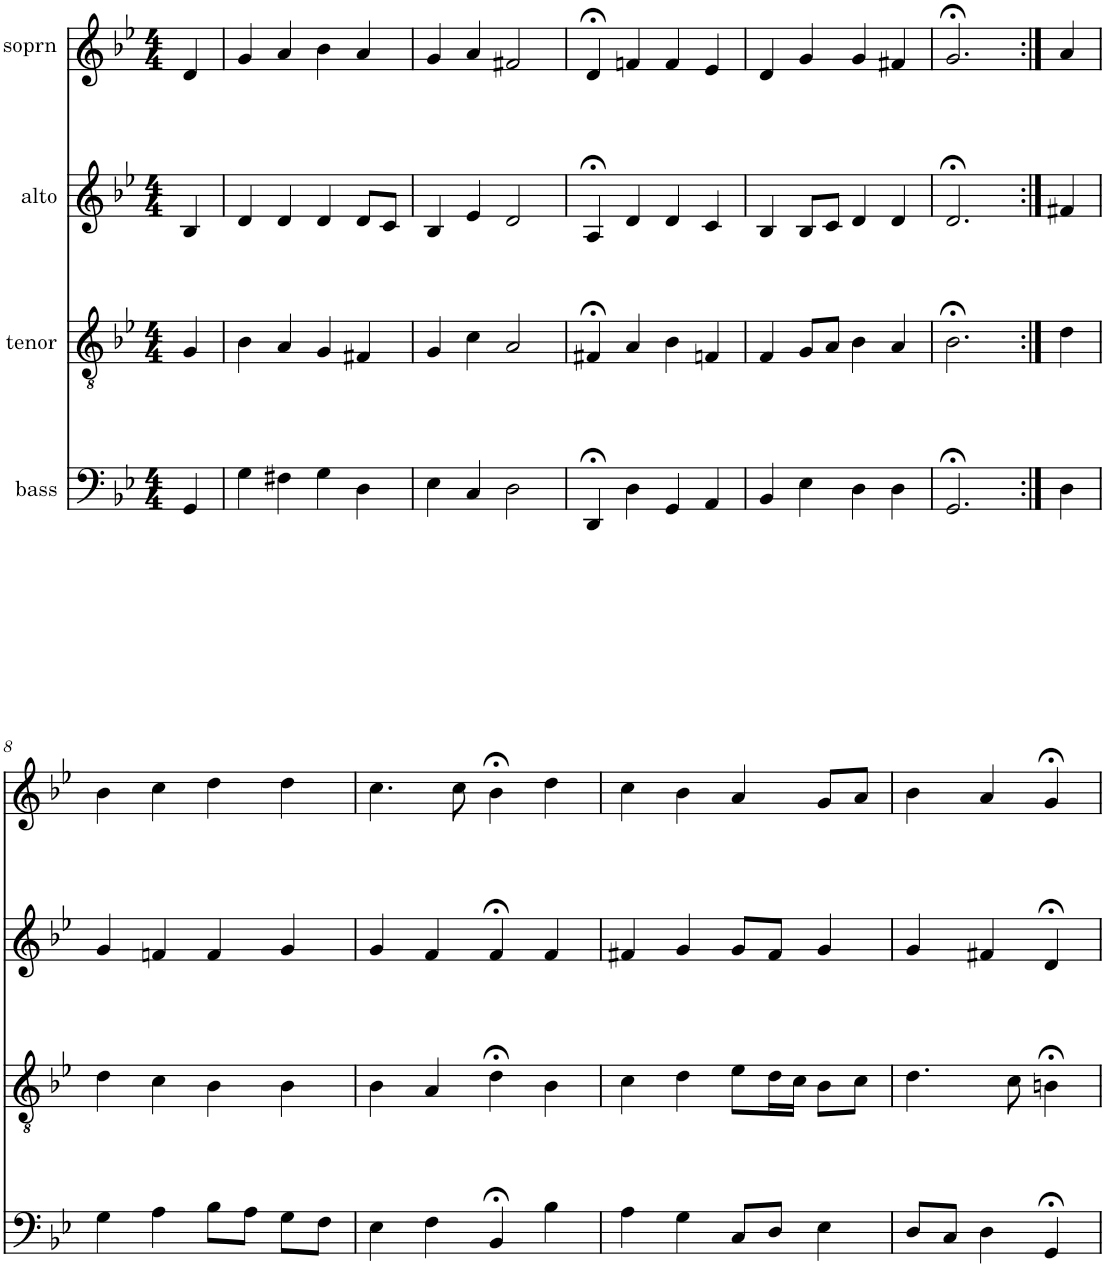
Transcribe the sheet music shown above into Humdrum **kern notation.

**kern	**kern	**kern	**kern
*part4	*part3	*part2	*part1
*staff4	*staff3	*staff2	*staff1
*I"bass	*I"tenor	*I"alto	*I"soprn
*clefF4	*clefGv2	*clefG2	*clefG2
*k[b-e-]	*k[b-e-]	*k[b-e-]	*k[b-e-]
*g:	*g:	*g:	*g:
*M4/4	*M4/4	*M4/4	*M4/4
=1	=1	=1	=1
4GG/	4G/	4B-/	4d/
=2	=2	=2	=2
4G\	4B-\	4d/	4g/
4F#X\	4A/	4d/	4a/
4G\	4G/	4d/	4b-\
4D\	4F#X/	8d/L	4a/
.	.	8c/J	.
=3	=3	=3	=3
4E-\	4G/	4B-/	4g/
4C/	4c\	4e-/	4a/
2D\	2A/	2d/	2f#X/
=4	=4	=4	=4
4DD;</	4F#X;</	4A;</	4d;</
4D\	4A/	4d/	4fn/
4GG/	4B-\	4d/	4f/
4AA/	4Fn/	4c/	4e-/
=5	=5	=5	=5
4BB-/	4F/	4B-/	4d/
4E-\	8G/L	8B-/L	4g/
.	8A/J	8c/J	.
4D\	4B-\	4d/	4g/
4D\	4A/	4d/	4f#X/
=6	=6	=6	=6
2.GG;</	2.B-;<\	2.d;</	2.g;</
=7:|!	=7:|!	=7:|!	=7:|!
4D\	4d\	4f#X/	4a/
!!LO:LB:g=z
=8	=8	=8	=8
4G\	4d\	4g/	4b-\
4A\	4c\	4fn/	4cc\
8B-\L	4B-\	4f/	4dd\
8A\J	.	.	.
8G\L	4B-\	4g/	4dd\
8F\J	.	.	.
=9	=9	=9	=9
4E-\	4B-\	4g/	4.cc\
4F\	4A/	4f/	.
.	.	.	8cc\
4BB-;</	4d;<\	4f;</	4b-;<\
4B-\	4B-\	4f/	4dd\
=10	=10	=10	=10
4A\	4c\	4f#X/	4cc\
4G\	4d\	4g/	4b-\
8C/L	8e-\L	8g/L	4a/
8D/J	16d\L	8f#/J	.
.	16c\JJ	.	.
4E-\	8B-\L	4g/	8g/L
.	8c\J	.	8a/J
=11	=11	=11	=11
8D/L	4.d\	4g/	4b-\
8C/J	.	.	.
4D\	.	4f#X/	4a/
.	8c\	.	.
4GG;</	4Bn;<\	4d;</	4g;</
=	=	=	=
*-	*-	*-	*-
